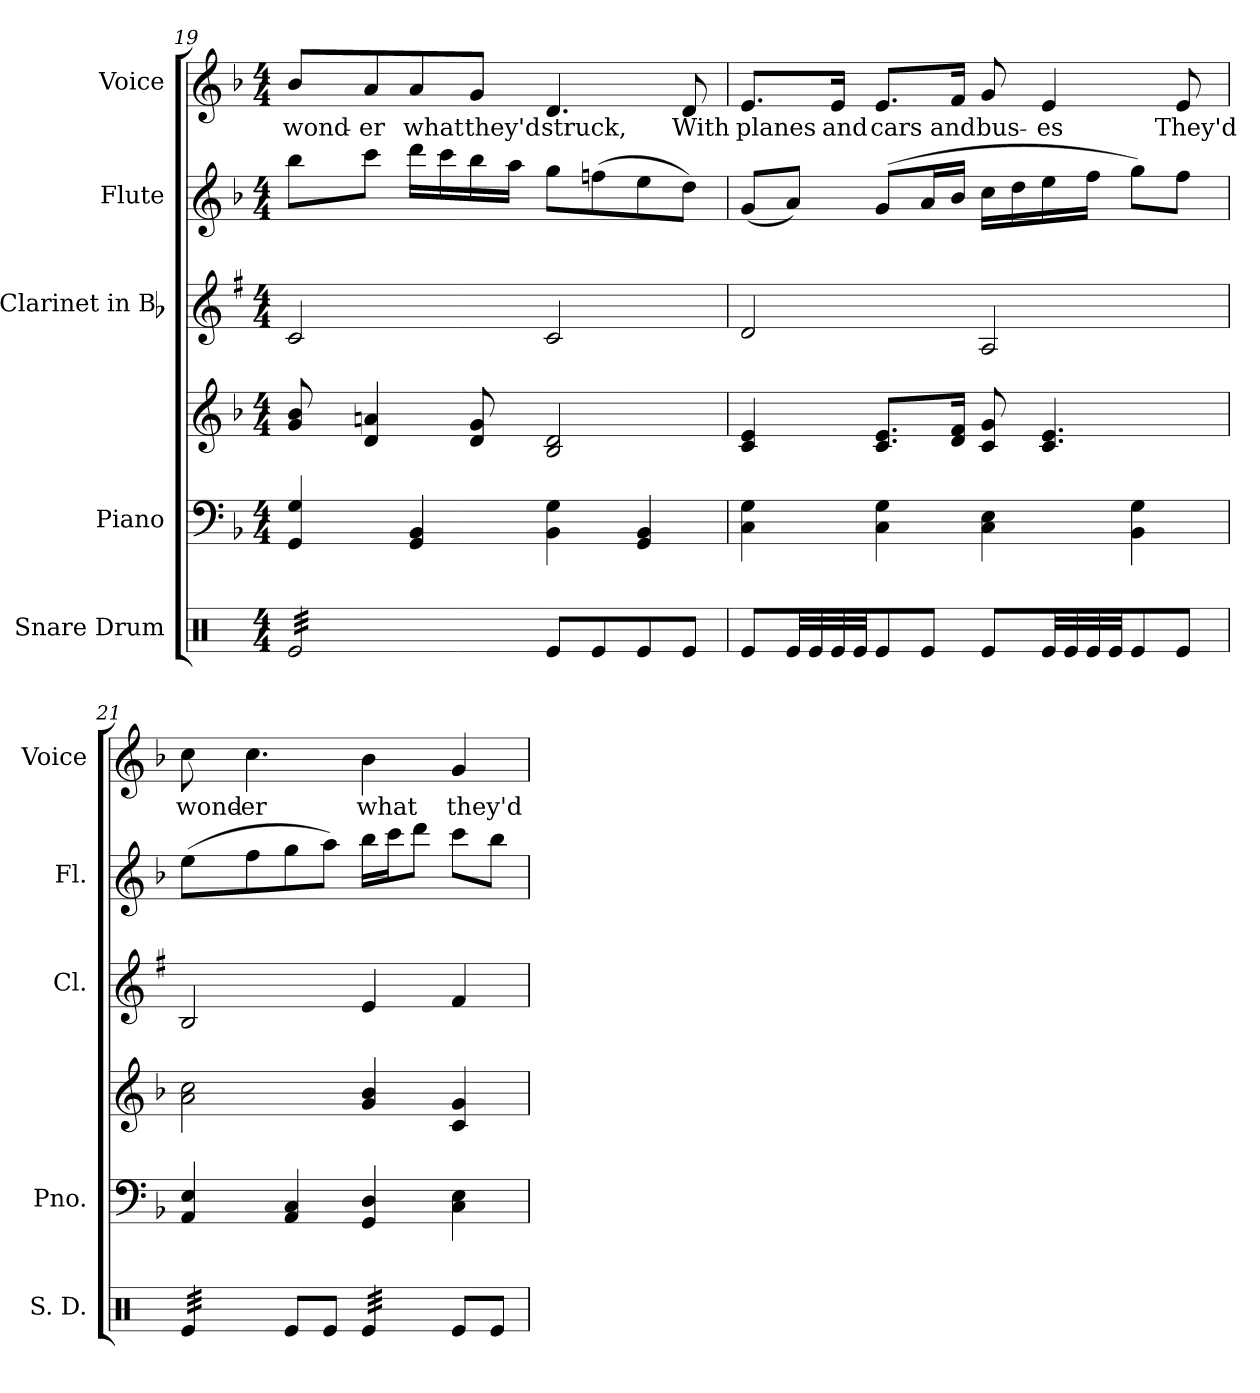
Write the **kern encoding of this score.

**kern	**kern	**kern	**kern	**kern	**kern	**text
*part5	*part4	*part4	*part3	*part2	*part1	*part1
*staff6	*staff5	*staff4	*staff3	*staff2	*staff1	*staff1
*I"Snare Drum	*I"Piano	*	*I"Clarinet in Bb	*I"Flute	*I"Voice	*
*I'S. D.	*I'Pno.	*	*I'Cl.	*I'Fl.	*I'Voice	*
*clefX	*clefF4	*clefG2	*clefG2	*clefG2	*clefG2	*
*	*	*	*ITrd1c2	*	*	*
*k[]	*k[b-]	*k[b-]	*k[b-]	*k[b-]	*k[b-]	*
*C:	*F:	*F:	*F:	*F:	*F:	*
*M4/4	*M4/4	*M4/4	*M4/4	*M4/4	*M4/4	*
=19	=19	=19	=19	=19	=19	=19
!	!	!	!	!	!	!LO:LY:b:color=#000000
*tremolo	*	*	*	*	*	*
32Rei/LLL	4GGi/ 4Gi	8gi/ 8b-i	2B-i/	8bb-i\L	8b-i/L	wond-
32Rei/	.	.	.	.	.	.
32Rei/	.	.	.	.	.	.
32Rei/	.	.	.	.	.	.
!	!	!	!	!	!	!LO:LY:b:color=#000000
32Rei/	.	4di/ 4ani	.	8ccci\J	8ai/	-er
32Rei/	.	.	.	.	.	.
32Rei/	.	.	.	.	.	.
32Rei/	.	.	.	.	.	.
!	!	!	!	!	!	!LO:LY:b:color=#000000
32Rei/	4GGi/ 4BB-i	.	.	16dddi\LL	8ai/	what
32Rei/	.	.	.	.	.	.
32Rei/	.	.	.	16ccci\	.	.
32Rei/	.	.	.	.	.	.
!	!	!	!	!	!	!LO:LY:b:color=#000000
32Rei/	.	8di/ 8gi	.	16bb-i\	8gi/J	they'd
32Rei/	.	.	.	.	.	.
32Rei/	.	.	.	16aai\JJ	.	.
32Rei/JJJ	.	.	.	.	.	.
*Xtremolo	*	*	*	*	*	*
!	!	!	!	!	!	!LO:LY:b:color=#000000
8Rei/L	4BB-i\ 4Gi	2B-i/ 2di	2B-i/	8ggi\L	4.di/	struck,
8Rei/	.	.	.	(8ffni\	.	.
8Rei/	4GGi/ 4BB-i	.	.	8eei\	.	.
!	!	!	!	!	!	!LO:LY:b:color=#000000
8Rei/J	.	.	.	8ddi\J)	8di/	With
=20	=20	=20	=20	=20	=20	=20
!	!	!	!	!	!	!LO:LY:b:color=#000000
8Rei/L	4Ci\ 4Gi	4ci/ 4ei	2ci/	(8gi/L	8.ei/L	planes
*tremolo	*	*	*	*	*	*
32Rei/	.	.	.	8ai/J)	.	.
32Rei/	.	.	.	.	.	.
!	!	!	!	!	!	!LO:LY:b:color=#000000
32Rei/	.	.	.	.	16ei/Jk	and
32Rei/	.	.	.	.	.	.
*Xtremolo	*	*	*	*	*	*
!	!	!	!	!	!	!LO:LY:b:color=#000000
8Rei/	4Ci\ 4Gi	8.ci/ 8.eiL	.	(8gi/L	8.ei/L	cars
8Rei/J	.	.	.	16ai/L	.	.
!	!	!	!	!	!	!LO:LY:b:color=#000000
.	.	16di/ 16fiJk	.	16b-i/JJ	16fi/Jk	and
!	!	!	!	!	!	!LO:LY:b:color=#000000
8Rei/L	4Ci\ 4Ei	8ci/ 8gi	2Gi/	16cci\LL	8gi/	bus-
.	.	.	.	16ddi\	.	.
!	!	!	!	!	!	!LO:LY:b:color=#000000
*tremolo	*	*	*	*	*	*
32Rei/	.	4.ci/ 4.ei	.	16eei\	4ei/	-es
32Rei/	.	.	.	.	.	.
32Rei/	.	.	.	16ffi\JJ	.	.
32Rei/	.	.	.	.	.	.
*Xtremolo	*	*	*	*	*	*
8Rei/	4BB-i\ 4Gi	.	.	8ggi\L)	.	.
!	!	!	!	!	!	!LO:LY:b:color=#000000
8Rei/J	.	.	.	8ffi\J	8ei/	They'd
!!LO:PB:g=z
=21	=21	=21	=21	=21	=21	=21
!	!	!	!	!	!	!LO:LY:b:color=#000000
*tremolo	*	*	*	*	*	*
32Rei/LLL	4AAi/ 4Ei	2ai\ 2cci	2Ai/	(8eei\L	8cci\	wond-
32Rei/	.	.	.	.	.	.
32Rei/	.	.	.	.	.	.
32Rei/	.	.	.	.	.	.
!	!	!	!	!	!	!LO:LY:b:color=#000000
32Rei/	.	.	.	8ffi\	4.cci\	-er
32Rei/	.	.	.	.	.	.
32Rei/	.	.	.	.	.	.
32Rei/JJJ	.	.	.	.	.	.
*Xtremolo	*	*	*	*	*	*
8Rei/L	4AAi/ 4Ci	.	.	8ggi\	.	.
8Rei/J	.	.	.	8aai\J)	.	.
!	!	!	!	!	!	!LO:LY:b:color=#000000
*tremolo	*	*	*	*	*	*
32Rei/LLL	4GGi/ 4Di	4gi/ 4b-i	4di/	16bb-i\LL	4b-i\	what
32Rei/	.	.	.	.	.	.
32Rei/	.	.	.	16ccci\J	.	.
32Rei/	.	.	.	.	.	.
32Rei/	.	.	.	8dddi\J	.	.
32Rei/	.	.	.	.	.	.
32Rei/	.	.	.	.	.	.
32Rei/JJJ	.	.	.	.	.	.
*Xtremolo	*	*	*	*	*	*
!	!	!	!	!	!	!LO:LY:b:color=#000000
8Rei/L	4Ci\ 4Ei	4ci/ 4gi	4ei/	8ccci\L	4gi/	they'd
8Rei/J	.	.	.	8bb-i\J	.	.
=	=	=	=	=	=	=
*-	*-	*-	*-	*-	*-	*-
